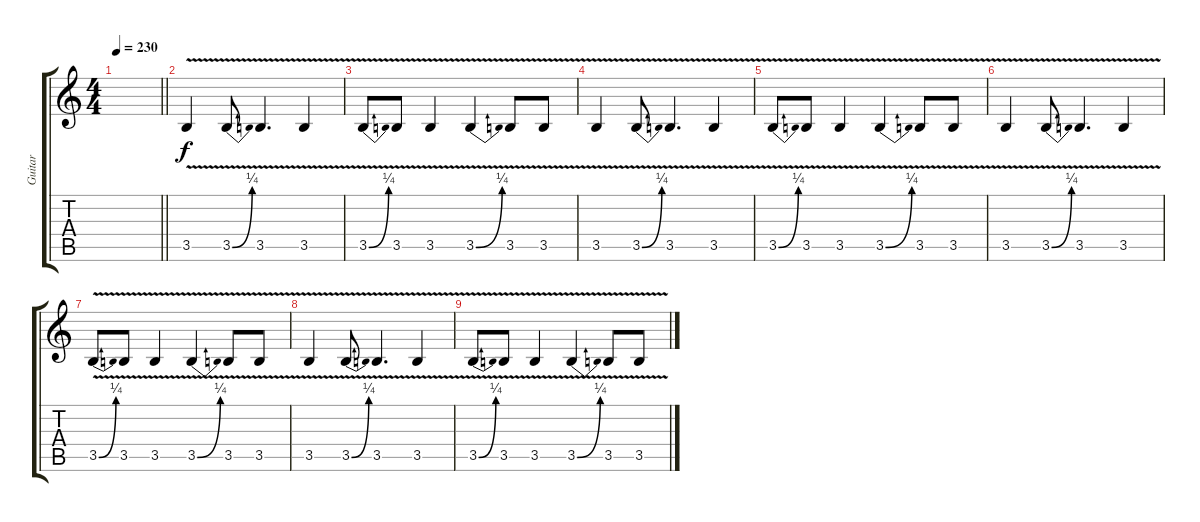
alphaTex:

\track ("Guitar" "Guitar") {instrument distortionguitar}
\staff {score tabs}
\tuning (Eb4 Bb3 Gb3 Db3 Ab2 Eb2) {hide}
\ts (4 4)
\tempo 230
\clef g2
\barLineRight lightlight
\ks c
|
3.5{v}.4{volume 7} 3.5{be (bend 0 0 60 1) v}.8 3.5{v}.4{d} 3.5{v}.4 |
3.5{be (bend 0 0 60 1) v}.8 3.5{v}.8 3.5{v}.4 3.5{be (bend 0 0 60 1) v}.4 3.5{v}.8 3.5{v}.8 |
3.5{v}.4 3.5{be (bend 0 0 60 1) v}.8 3.5{v}.4{d} 3.5{v}.4 |
3.5{be (bend 0 0 60 1) v}.8 3.5{v}.8 3.5{v}.4 3.5{be (bend 0 0 60 1) v}.4 3.5{v}.8 3.5{v}.8 |
3.5{v}.4{volume 0} 3.5{be (bend 0 0 60 1) v}.8 3.5{v}.4{d} 3.5{v}.4 |
3.5{be (bend 0 0 60 1) v}.8 3.5{v}.8 3.5{v}.4 3.5{be (bend 0 0 60 1) v}.4 3.5{v}.8 3.5{v}.8 |
3.5{v}.4 3.5{be (bend 0 0 60 1) v}.8 3.5{v}.4{d} 3.5{v}.4 |
3.5{be (bend 0 0 60 1) v}.8 3.5{v}.8 3.5{v}.4 3.5{be (bend 0 0 60 1) v}.4 3.5{v}.8 3.5{v}.8
